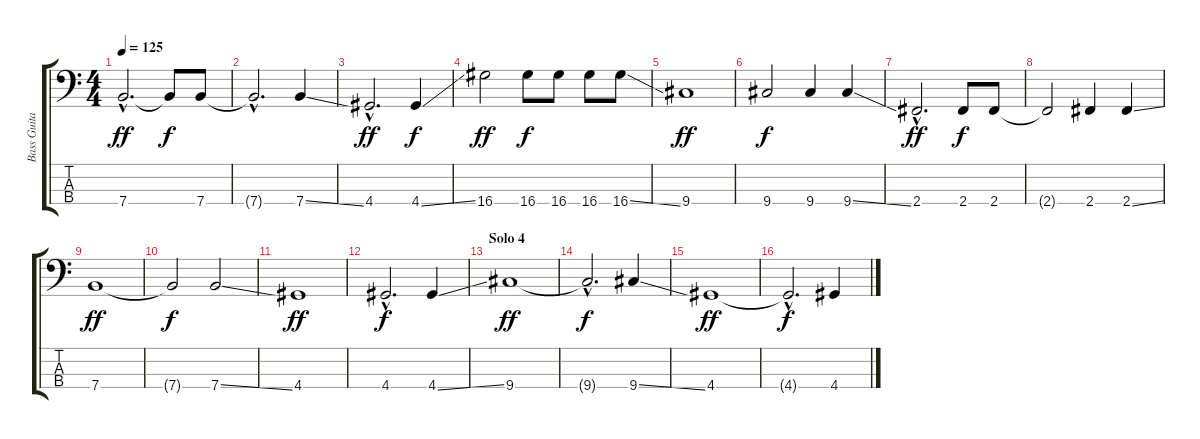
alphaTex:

\track ("Bass Guitar" "Bass Guita") {instrument electricbassfinger}
\staff {score tabs}
\tuning (G2 D2 A1 E1) {hide}
\ts (4 4)
\tempo 125
\clef f4
\ks c
7.4{hac}.2{d dy ff} 7.4{t}.8{dy f} 7.4.8 |
7.4{hac t}.2{d} 7.4{ss}.4 |
4.4{hac}.2{d dy ff} 4.4{ss}.4{dy f} |
16.4.2{dy ff} 16.4.8{dy f} 16.4.8 16.4.8 16.4{ss}.8 |
9.4.1{dy ff} |
9.4.2{dy f} 9.4.4 9.4{ss}.4 |
2.4{hac}.2{d dy ff} 2.4.8{dy f} 2.4.8 |
2.4{t}.2 2.4.4 2.4{ss}.4 |
7.4.1{dy ff} |
7.4{t}.2{dy f} 7.4{ss}.2 |
4.4.1{dy ff} |
4.4{hac}.2{d dy f} 4.4{ss}.4 |
\section ("" "Solo 4")
9.4.1{dy ff} |
9.4{hac t}.2{d dy f} 9.4{ss}.4 |
4.4.1{dy ff} |
4.4{hac t}.2{d dy f} 4.4.4
